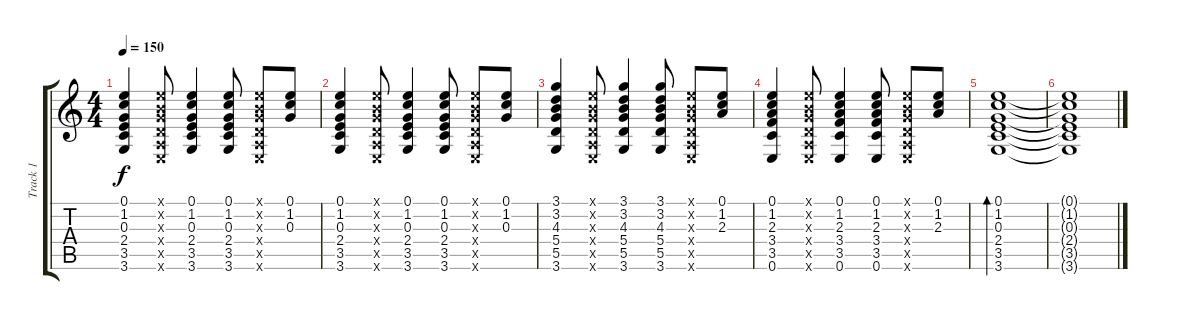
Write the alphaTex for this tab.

\track ("Track 1" "Track 1") {instrument acousticguitarsteel}
\staff {score tabs}
\tuning (E4 B3 G3 D3 A2 E2) {hide}
\ts (4 4)
\tempo 150
\clef g2
\ks c
(0.1 1.2 0.3 2.4 3.5 3.6).4{dy f} (0.1{x} 0.2{x} 0.3{x} 0.4{x} 0.5{x} 0.6{x}).8 (0.1 1.2 0.3 2.4 3.5 3.6).4 (0.1 1.2 0.3 2.4 3.5 3.6).8 (0.1{x} 0.2{x} 0.3{x} 0.4{x} 0.5{x} 0.6{x}).8 (0.1 1.2 0.3).8 |
(0.1 1.2 0.3 2.4 3.5 3.6).4 (0.1{x} 0.2{x} 0.3{x} 0.4{x} 0.5{x} 0.6{x}).8 (0.1 1.2 0.3 2.4 3.5 3.6).4 (0.1 1.2 0.3 2.4 3.5 3.6).8 (0.1{x} 0.2{x} 0.3{x} 0.4{x} 0.5{x} 0.6{x}).8 (0.1 1.2 0.3).8 |
(3.1 3.2 4.3 5.4 5.5 3.6).4 (0.1{x} 0.2{x} 0.3{x} 0.4{x} 0.5{x} 0.6{x}).8 (3.1 3.2 4.3 5.4 5.5 3.6).4 (3.1 3.2 4.3 5.4 5.5 3.6).8 (0.1{x} 0.2{x} 0.3{x} 0.4{x} 0.5{x} 0.6{x}).8 (0.1 1.2 2.3).8 |
(0.1 1.2 2.3 3.4 3.5 0.6).4 (0.1{x} 0.2{x} 0.3{x} 0.4{x} 0.5{x} 0.6{x}).8 (0.1 1.2 2.3 3.4 3.5 0.6).4 (0.1 1.2 2.3 3.4 3.5 0.6).8 (0.1{x} 0.2{x} 0.3{x} 0.4{x} 0.5{x} 0.6{x}).8 (0.1 1.2 2.3).8 |
(0.1 1.2 0.3 2.4 3.5 3.6).1{bd 480} |
(0.1{t} 1.2{t} 0.3{t} 2.4{t} 3.5{t} 3.6{t}).1
